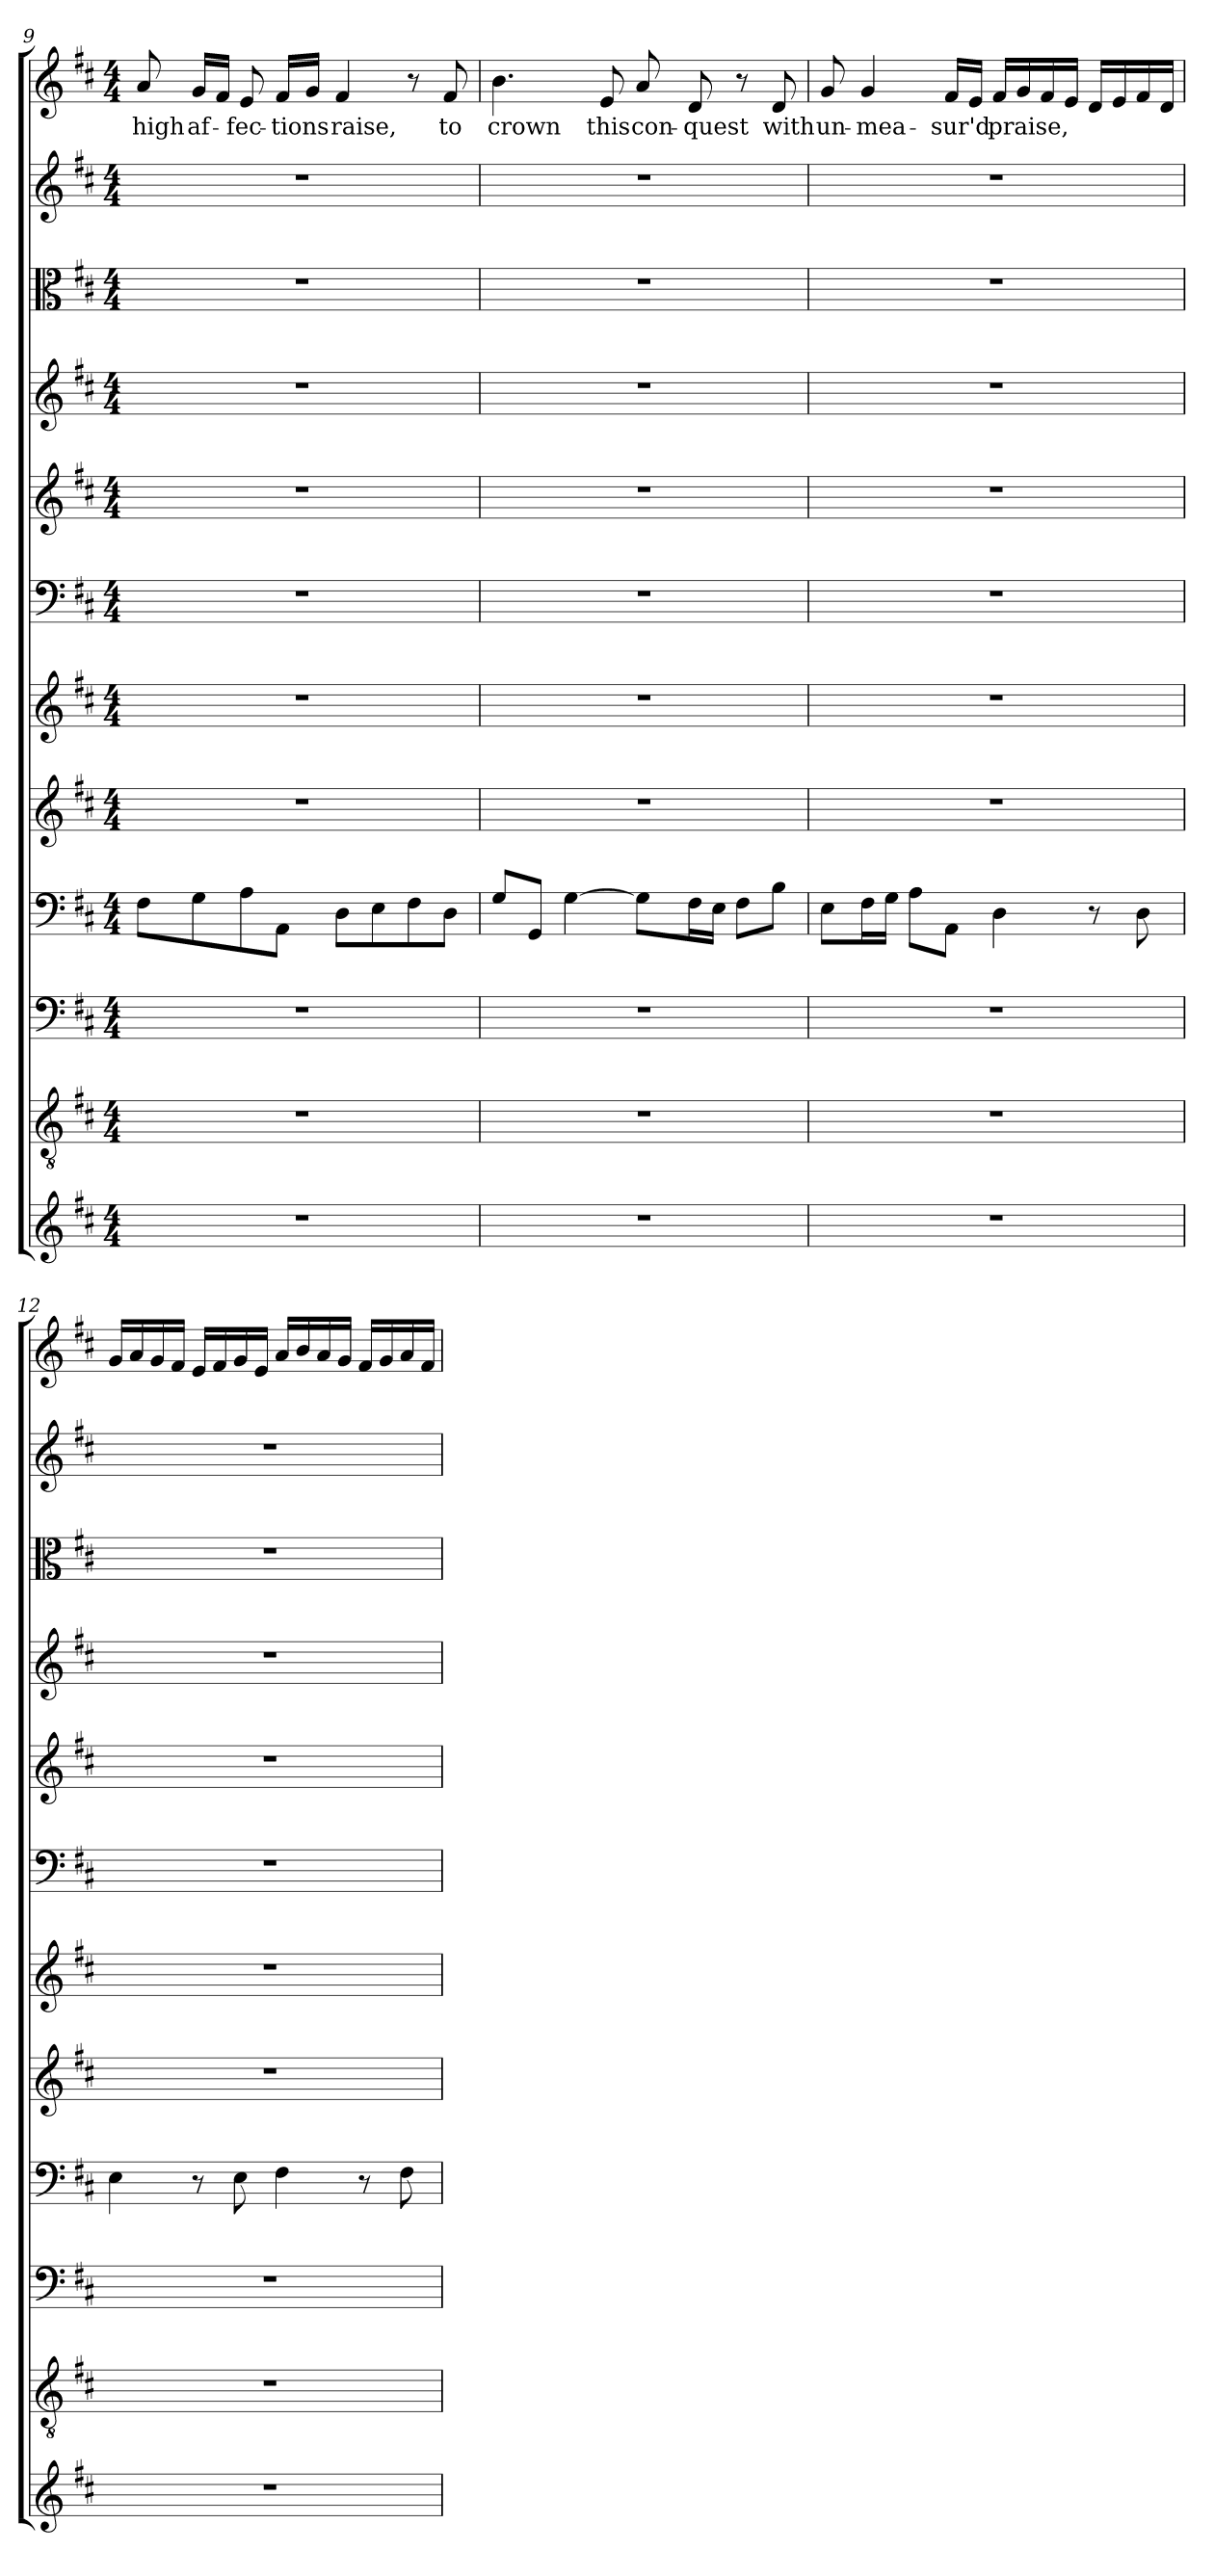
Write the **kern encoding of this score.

**kern	**kern	**kern	**kern	**kern	**kern	**kern	**kern	**kern	**kern	**kern	**kern	**text
*part12	*part11	*part10	*part9	*part8	*part7	*part6	*part5	*part4	*part3	*part2	*part1	*part1
*staff12	*staff11	*staff10	*staff9	*staff8	*staff7	*staff6	*staff5	*staff4	*staff3	*staff2	*staff1	*staff1
*clefG2	*clefGv2	*clefF4	*clefF4	*clefG2	*clefG2	*clefF4	*clefG2	*clefG2	*clefC3	*clefG2	*clefG2	*
*k[f#c#]	*k[f#c#]	*k[f#c#]	*k[f#c#]	*k[f#c#]	*k[f#c#]	*k[f#c#]	*k[f#c#]	*k[f#c#]	*k[f#c#]	*k[f#c#]	*k[f#c#]	*
*D:	*D:	*D:	*D:	*D:	*D:	*D:	*D:	*D:	*D:	*D:	*D:	*
*M4/4	*M4/4	*M4/4	*M4/4	*M4/4	*M4/4	*M4/4	*M4/4	*M4/4	*M4/4	*M4/4	*M4/4	*
=9	=9	=9	=9	=9	=9	=9	=9	=9	=9	=9	=9	=9
1r	1r	1r	8F#\L	1r	1r	1r	1r	1r	1r	1r	8a/	high
.	.	.	8G\	.	.	.	.	.	.	.	16g/LL	af-
.	.	.	.	.	.	.	.	.	.	.	16f#/JJ	.
.	.	.	8A\	.	.	.	.	.	.	.	8e/	-fec-
.	.	.	8AA\J	.	.	.	.	.	.	.	16f#/LL	-tions
.	.	.	.	.	.	.	.	.	.	.	16g/JJ	.
.	.	.	8D\L	.	.	.	.	.	.	.	4f#/	raise,
.	.	.	8E\	.	.	.	.	.	.	.	.	.
.	.	.	8F#\	.	.	.	.	.	.	.	8r	.
.	.	.	8D\J	.	.	.	.	.	.	.	8f#/	to
=10	=10	=10	=10	=10	=10	=10	=10	=10	=10	=10	=10	=10
1r	1r	1r	8G/L	1r	1r	1r	1r	1r	1r	1r	4.b\	crown
.	.	.	8GG/J	.	.	.	.	.	.	.	.	.
.	.	.	[4G\	.	.	.	.	.	.	.	.	.
.	.	.	.	.	.	.	.	.	.	.	8e/	this
.	.	.	8G\L]	.	.	.	.	.	.	.	8a/	con-
.	.	.	16F#\L	.	.	.	.	.	.	.	8d/	-quest
.	.	.	16E\JJ	.	.	.	.	.	.	.	.	.
.	.	.	8F#\L	.	.	.	.	.	.	.	8r	.
.	.	.	8B\J	.	.	.	.	.	.	.	8d/	with
=11	=11	=11	=11	=11	=11	=11	=11	=11	=11	=11	=11	=11
1r	1r	1r	8E\L	1r	1r	1r	1r	1r	1r	1r	8g/	un-
.	.	.	16F#\L	.	.	.	.	.	.	.	4g/	-mea-
.	.	.	16G\JJ	.	.	.	.	.	.	.	.	.
.	.	.	8A\L	.	.	.	.	.	.	.	.	.
.	.	.	8AA\J	.	.	.	.	.	.	.	16f#/LL	-sur'd
.	.	.	.	.	.	.	.	.	.	.	16e/JJ	.
.	.	.	4D\	.	.	.	.	.	.	.	16f#/LL	praise,
.	.	.	.	.	.	.	.	.	.	.	16g/	.
.	.	.	.	.	.	.	.	.	.	.	16f#/	.
.	.	.	.	.	.	.	.	.	.	.	16e/JJ	.
.	.	.	8r	.	.	.	.	.	.	.	16d/LL	.
.	.	.	.	.	.	.	.	.	.	.	16e/	.
.	.	.	8D\	.	.	.	.	.	.	.	16f#/	.
.	.	.	.	.	.	.	.	.	.	.	16d/JJ	.
=12	=12	=12	=12	=12	=12	=12	=12	=12	=12	=12	=12	=12
1r	1r	1r	4E\	1r	1r	1r	1r	1r	1r	1r	16g/LL	.
.	.	.	.	.	.	.	.	.	.	.	16a/	.
.	.	.	.	.	.	.	.	.	.	.	16g/	.
.	.	.	.	.	.	.	.	.	.	.	16f#/JJ	.
.	.	.	8r	.	.	.	.	.	.	.	16e/LL	.
.	.	.	.	.	.	.	.	.	.	.	16f#/	.
.	.	.	8E\	.	.	.	.	.	.	.	16g/	.
.	.	.	.	.	.	.	.	.	.	.	16e/JJ	.
.	.	.	4F#\	.	.	.	.	.	.	.	16a/LL	.
.	.	.	.	.	.	.	.	.	.	.	16b/	.
.	.	.	.	.	.	.	.	.	.	.	16a/	.
.	.	.	.	.	.	.	.	.	.	.	16g/JJ	.
.	.	.	8r	.	.	.	.	.	.	.	16f#/LL	.
.	.	.	.	.	.	.	.	.	.	.	16g/	.
.	.	.	8F#\	.	.	.	.	.	.	.	16a/	.
.	.	.	.	.	.	.	.	.	.	.	16f#/JJ	.
=	=	=	=	=	=	=	=	=	=	=	=	=
*-	*-	*-	*-	*-	*-	*-	*-	*-	*-	*-	*-	*-
